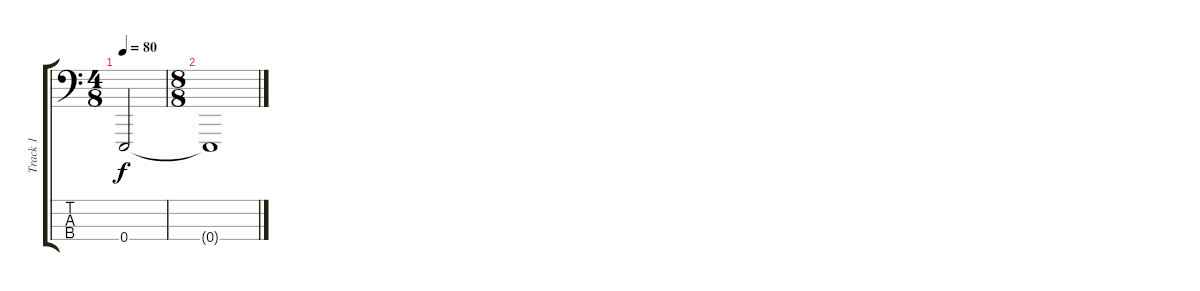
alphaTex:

\track ("Track 1" "Track 1") {instrument applause}
\staff {score tabs}
\tuning (G2 D2 A1 E1) {hide}
\ts (4 8)
\tempo 80
\clef f4
\ks c
0.4.2{dy f instrument applause} |
\ts (8 8)
0.4{t}.1{volume 0}
